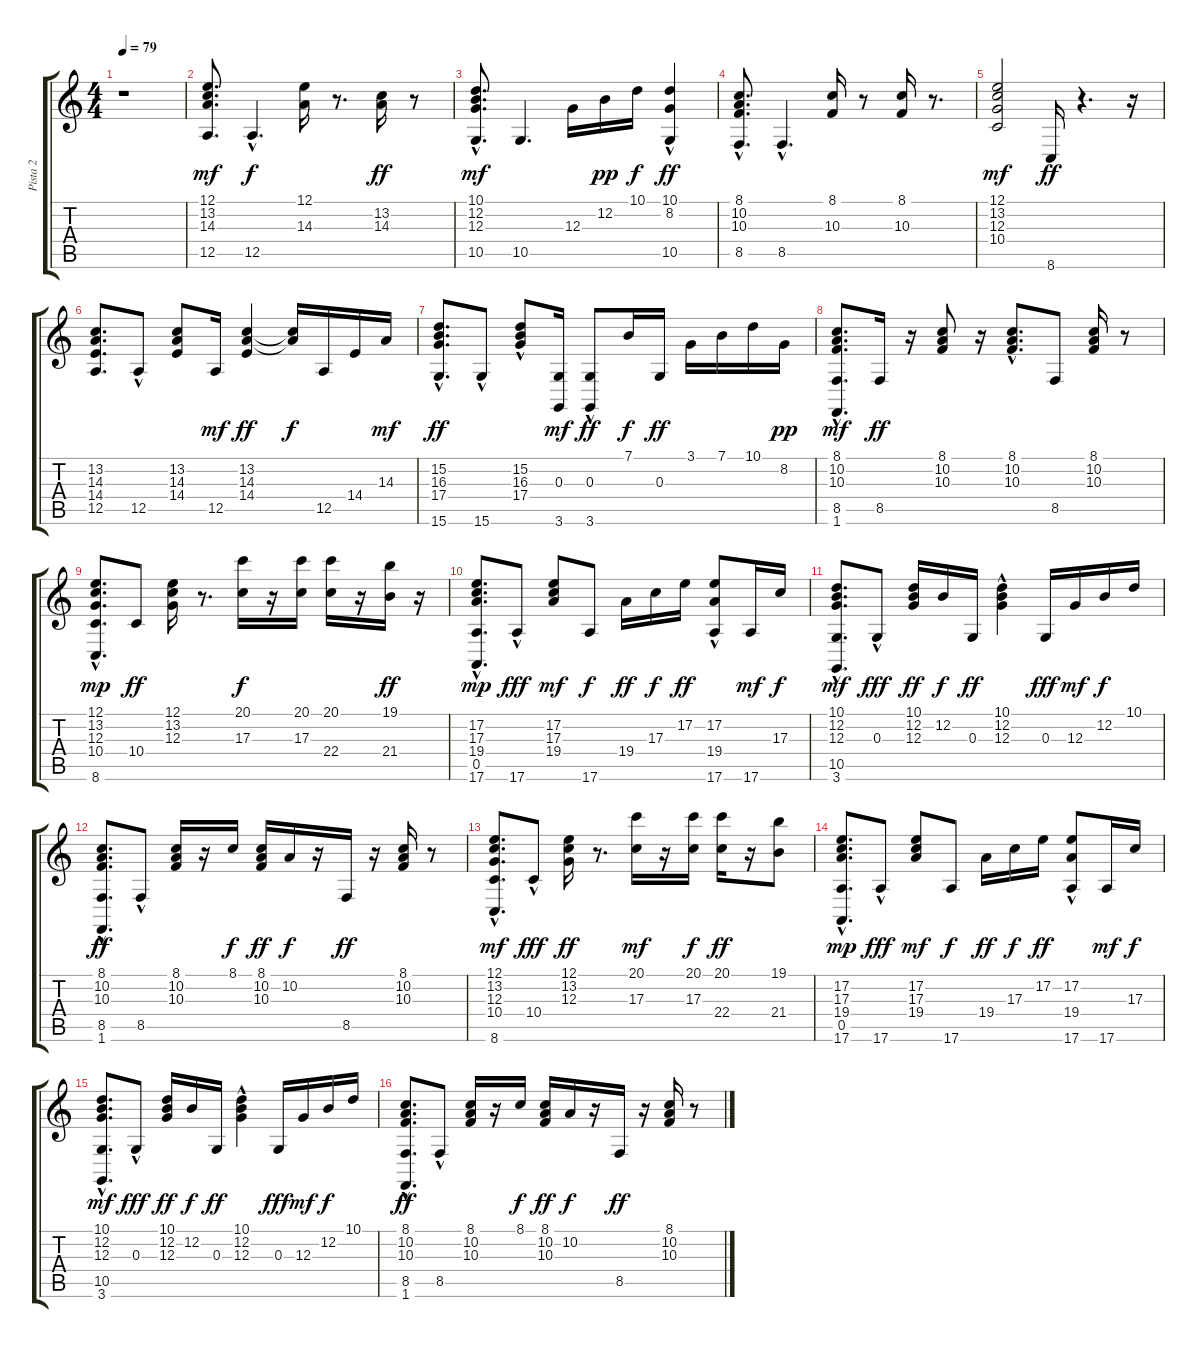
\track ("Pista 2" "Pista 2") {instrument acousticgrandpiano}
\staff {score tabs}
\tuning (E4 B3 G3 D3 A2 E2) {hide}
\ts (4 4)
\tempo 79
\clef g2
\ks c
r.1{dy mf instrument acousticgrandpiano} |
(12.1 13.2 14.3 12.5).8{d} 12.5{hac}.4{d dy f} (12.1 14.3).16 r.8{d} (13.2 14.3).16{dy ff} r.8 |
(10.1 12.2{hac} 12.3{hac} 10.5).8{d dy mf} 10.5.4{d} 12.3.16 12.2.16{dy pp} 10.1.16{dy f} (10.1 8.2{hac} 10.5).4{dy ff} |
(8.1{hac} 10.2{hac} 10.3{hac} 8.5).8{d} 8.5{hac}.4{d} (8.1 10.3).16 r.8 (8.1 10.3).16 r.8{d} |
(12.1 13.2 12.3 10.4).2{dy mf} 8.6.16{dy ff} r.4{d} r.16 |
(13.2 14.3 14.4 12.5).8{d} 12.5{hac}.8 (13.2 14.3 14.4).8 12.5.16{dy mf} (13.2 14.3 14.4).4{dy ff} (13.2{t} 14.3{t}).16{dy f} 12.5.16 14.4.16 14.3.16{dy mf} |
(15.2{hac} 16.3{hac} 17.4{hac} 15.6).8{d dy ff} 15.6{hac}.8 (15.2{hac} 16.3 17.4{hac}).8 (0.3 3.6).16{dy mf} (0.3 3.6{hac}).8{dy ff} 7.1.16{dy f} 0.3.16{dy ff} 3.1.16 7.1.16 10.1.16 8.2.16{dy pp} |
(8.1{hac} 10.2{hac} 10.3{hac} 8.5 1.6{hac}).8{d dy mf} 8.5.16{dy ff} r.16 (8.1 10.2 10.3).8 r.16 (8.1 10.2{hac} 10.3{hac}).8{d} 8.5.8 (8.1 10.2 10.3).16 r.8 |
(12.1{hac} 13.2{hac} 12.3{hac} 10.4 8.6{hac}).8{d dy mp} 10.4.8{dy ff} (12.1 13.2 12.3).16 r.8{d} (20.1 17.3).16{dy f} r.16 (20.1 17.3).16 (20.1 22.4).16 r.16 (19.1 21.4).16{dy ff} r.16 |
(17.2{hac} 17.3{hac} 19.4{hac} 0.5{hac} 17.6).8{d dy mp} 17.6{hac}.8{dy fff} (17.2 17.3 19.4).8{dy mf} 17.6.8{dy f} 19.4.16{dy ff} 17.3.16{dy f} 17.2.16{dy ff} (17.2 19.4{hac} 17.6).8 17.6.16{dy mf} 17.3.16{dy f} |
(10.1{hac} 12.2{hac} 12.3{hac} 10.5 3.6{hac}).8{d dy mf} 0.3{hac}.8{dy fff} (10.1 12.2 12.3).16{dy ff} 12.2.16{dy f} 0.3.16{dy ff} (10.1{hac} 12.2 12.3{hac}).4 0.3.16{dy fff} 12.3.16{dy mf} 12.2.16{dy f} 10.1.16 |
(8.1{hac} 10.2{hac} 10.3{hac} 8.5 1.6{hac}).8{d dy ff} 8.5{hac}.8 (8.1 10.2 10.3).16 r.16 8.1.16{dy f} (8.1 10.2 10.3).16{dy ff} 10.2.16{dy f} r.16 8.5.16{dy ff} r.16 (8.1 10.2 10.3).16 r.8 |
(12.1{hac} 13.2{hac} 12.3{hac} 10.4 8.6).8{d dy mf} 10.4{hac}.8{dy fff} (12.1 13.2 12.3).16{dy ff} r.8{d} (20.1 17.3).16{dy mf} r.16 (20.1 17.3).16{dy f} (20.1 22.4).16{dy ff} r.16 (19.1 21.4).8 |
(17.2{hac} 17.3{hac} 19.4{hac} 0.5{hac} 17.6).8{d dy mp} 17.6{hac}.8{dy fff} (17.2 17.3 19.4).8{dy mf} 17.6.8{dy f} 19.4.16{dy ff} 17.3.16{dy f} 17.2.16{dy ff} (17.2 19.4{hac} 17.6).8 17.6.16{dy mf} 17.3.16{dy f} |
(10.1{hac} 12.2{hac} 12.3{hac} 10.5 3.6{hac}).8{d dy mf} 0.3{hac}.8{dy fff} (10.1 12.2 12.3).16{dy ff} 12.2.16{dy f} 0.3.16{dy ff} (10.1{hac} 12.2 12.3{hac}).4 0.3.16{dy fff} 12.3.16{dy mf} 12.2.16{dy f} 10.1.16 |
(8.1{hac} 10.2{hac} 10.3{hac} 8.5 1.6{hac}).8{d dy ff} 8.5{hac}.8 (8.1 10.2 10.3).16 r.16 8.1.16{dy f} (8.1 10.2 10.3).16{dy ff} 10.2.16{dy f} r.16 8.5.16{dy ff} r.16 (8.1 10.2 10.3).16 r.8
